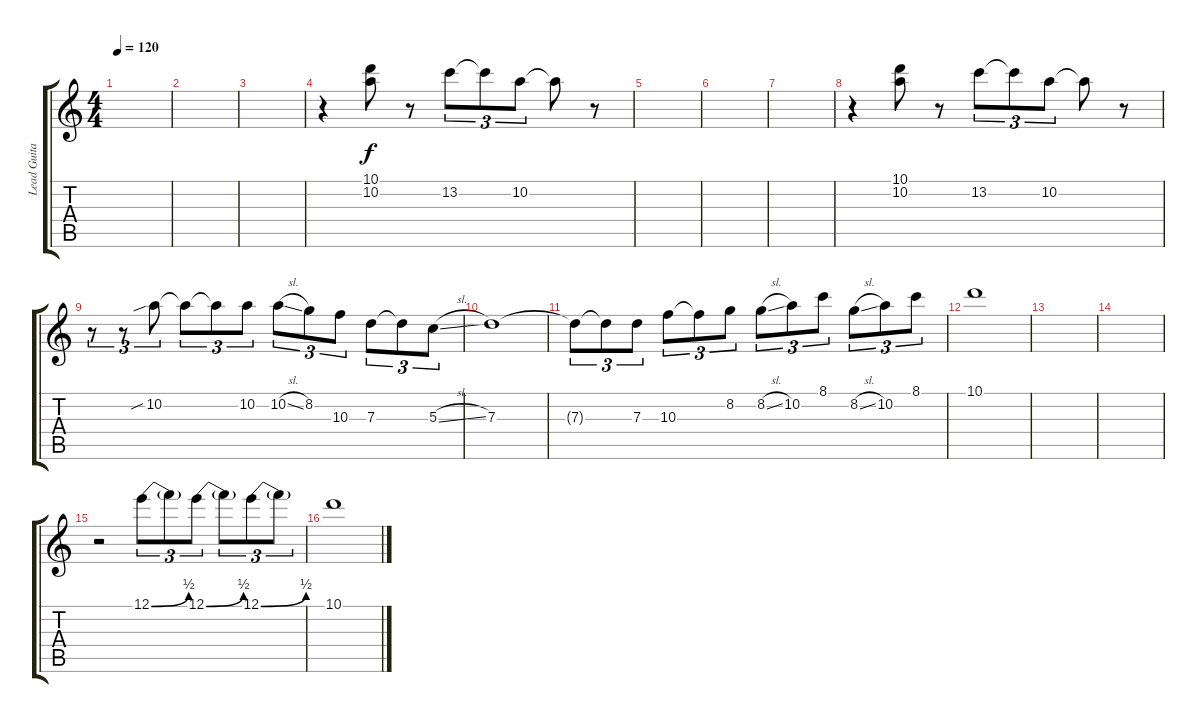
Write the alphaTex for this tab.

\track ("Lead Guitar" "Lead Guita") {instrument overdrivenguitar}
\staff {score tabs}
\tuning (E4 B3 G3 D3 A2 E2) {hide}
\ts (4 4)
\tempo 120
\clef g2
\ks c
|
|
|
r.4 (10.1 10.2).8 r.8 13.2.8{tu (3 2)} 13.2{t}.8{tu (3 2)} 10.2.8{tu (3 2)} 10.2{t}.8 r.8 |
|
|
|
r.4 (10.1 10.2).8 r.8 13.2.8{tu (3 2)} 13.2{t}.8{tu (3 2)} 10.2.8{tu (3 2)} 10.2{t}.8 r.8 |
r.8{tu (3 2)} r.8{tu (3 2)} 10.2{sib}.8{tu (3 2)} 10.2{t}.8{tu (3 2)} 10.2{t}.8{tu (3 2)} 10.2.8{tu (3 2)} 10.2{sl}.8{tu (3 2)} 8.2.8{tu (3 2)} 10.3.8{tu (3 2)} 7.3.8{tu (3 2)} 7.3{t}.8{tu (3 2)} 5.3{sl}.8{tu (3 2)} |
7.3.1 |
7.3{t}.8{tu (3 2)} 7.3{t}.8{tu (3 2)} 7.3.8{tu (3 2)} 10.3.8{tu (3 2)} 10.3{t}.8{tu (3 2)} 8.2.8{tu (3 2)} 8.2{sl}.8{tu (3 2)} 10.2.8{tu (3 2)} 8.1.8{tu (3 2)} 8.2{sl}.8{tu (3 2)} 10.2.8{tu (3 2)} 8.1.8{tu (3 2)} |
10.1.1 |
|
|
r.2 12.1{be (bend 0 0 60 2)}.8{tu (3 2)} 12.1{t}.8{tu (3 2)} 12.1{be (bend 0 0 60 2)}.8{tu (3 2)} 12.1{t}.8{tu (3 2)} 12.1{be (bend 0 0 60 2)}.8{tu (3 2)} 12.1{t}.8{tu (3 2)} |
10.1.1
